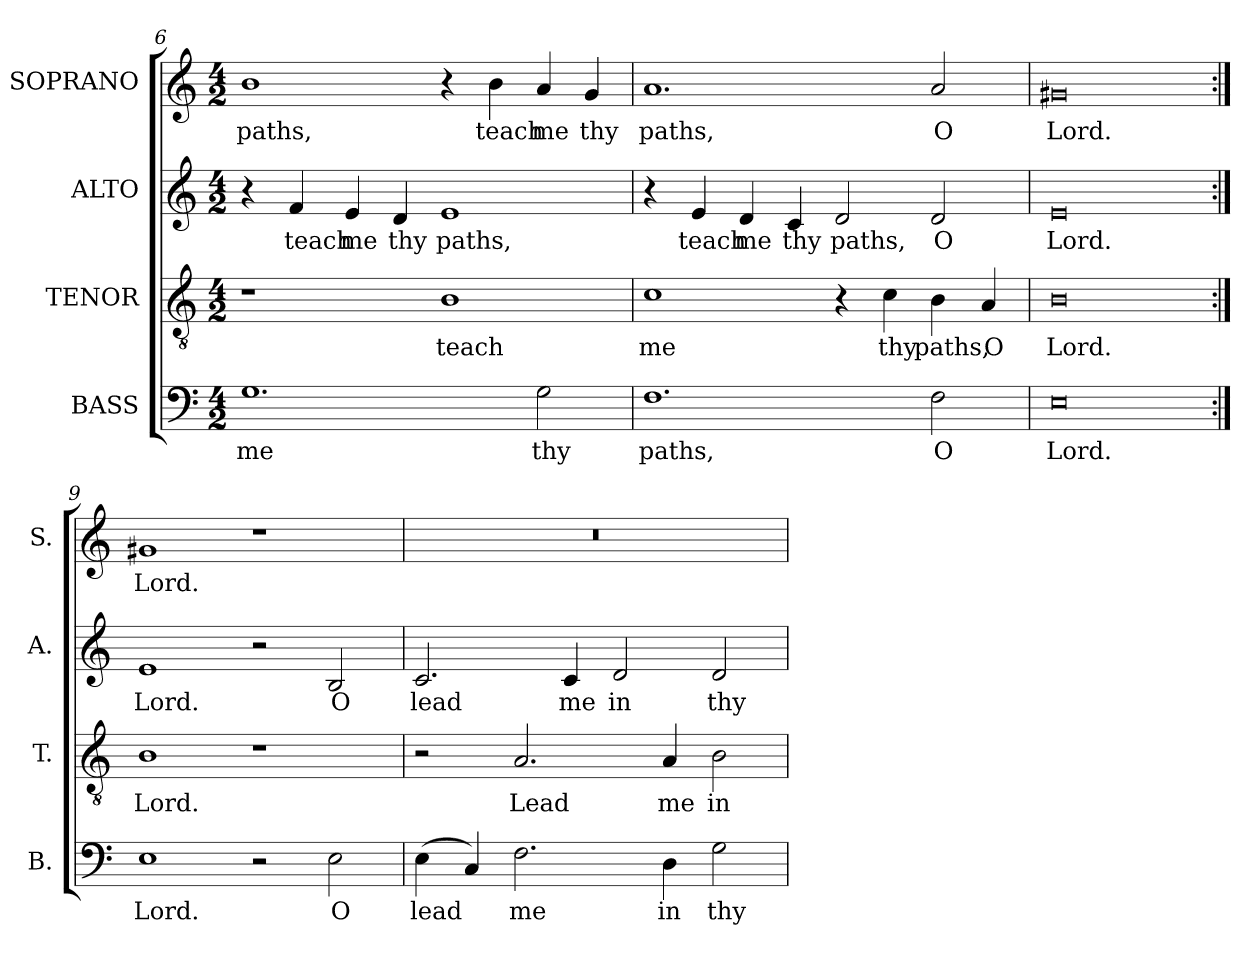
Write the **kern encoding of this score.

**kern	**text	**kern	**text	**kern	**text	**kern	**text
*part4	*part4	*part3	*part3	*part2	*part2	*part1	*part1
*staff4	*staff4	*staff3	*staff3	*staff2	*staff2	*staff1	*staff1
*I"BASS	*	*I"TENOR	*	*I"ALTO	*	*I"SOPRANO	*
*I'B.	*	*I'T.	*	*I'A.	*	*I'S.	*
!!LO:LB:g=z
*clefF4	*	*clefGv2	*	*clefG2	*	*clefG2	*
*	*	*ITrd7c12	*	*	*	*	*
*k[]	*	*k[]	*	*k[]	*	*k[]	*
*C:	*	*C:	*	*C:	*	*C:	*
*M4/2	*	*M4/2	*	*M4/2	*	*M4/2	*
=6	=6	=6	=6	=6	=6	=6	=6
!	!LO:LY:b:color=#000000	!	!	!	!	!	!
!	!	!	!	!	!	!	!LO:LY:b:color=#000000
1.Gi	me	1r	.	4r	.	1bi	paths,
!	!	!	!	!	!LO:LY:b:color=#000000	!	!
.	.	.	.	4fi/	teach	.	.
!	!	!	!	!	!LO:LY:b:color=#000000	!	!
.	.	.	.	4ei/	me	.	.
!	!	!	!	!	!LO:LY:b:color=#000000	!	!
.	.	.	.	4di/	thy	.	.
!	!	!	!LO:LY:b:color=#000000	!	!	!	!
!	!	!	!	!	!LO:LY:b:color=#000000	!	!
.	.	1BBi	teach	1ei	paths,	4r	.
!	!	!	!	!	!	!	!LO:LY:b:color=#000000
.	.	.	.	.	.	4bi\	teach
!	!LO:LY:b:color=#000000	!	!	!	!	!	!
!	!	!	!	!	!	!	!LO:LY:b:color=#000000
2Gi\	thy	.	.	.	.	4ai/	me
!	!	!	!	!	!	!	!LO:LY:b:color=#000000
.	.	.	.	.	.	4gi/	thy
=7	=7	=7	=7	=7	=7	=7	=7
!	!LO:LY:b:color=#000000	!	!	!	!	!	!
!	!	!	!LO:LY:b:color=#000000	!	!	!	!
!	!	!	!	!	!	!	!LO:LY:b:color=#000000
1.Fi	paths,	1Ci	me	4r	.	1.ai	paths,
!	!	!	!	!	!LO:LY:b:color=#000000	!	!
.	.	.	.	4ei/	teach	.	.
!	!	!	!	!	!LO:LY:b:color=#000000	!	!
.	.	.	.	4di/	me	.	.
!	!	!	!	!	!LO:LY:b:color=#000000	!	!
.	.	.	.	4ci/	thy	.	.
!	!	!	!	!	!LO:LY:b:color=#000000	!	!
.	.	4r	.	2di/	paths,	.	.
!	!	!	!LO:LY:b:color=#000000	!	!	!	!
.	.	4Ci\	thy	.	.	.	.
!	!LO:LY:b:color=#000000	!	!	!	!	!	!
!	!	!	!LO:LY:b:color=#000000	!	!	!	!
!	!	!	!	!	!LO:LY:b:color=#000000	!	!
!	!	!	!	!	!	!	!LO:LY:b:color=#000000
2Fi\	O	4BBi\	paths,	2di/	O	2ai/	O
!	!	!	!LO:LY:b:color=#000000	!	!	!	!
.	.	4AAi/	O	.	.	.	.
=8	=8	=8	=8	=8	=8	=8	=8
!	!LO:LY:b:color=#000000	!	!	!	!	!	!
!	!	!	!LO:LY:b:color=#000000	!	!	!	!
!	!	!	!	!	!LO:LY:b:color=#000000	!	!
!	!	!	!	!	!	!	!LO:LY:b:color=#000000
0Ei	Lord.	0BBi	Lord.	0ei	Lord.	0g#Xi	Lord.
=9:|!	=9:|!	=9:|!	=9:|!	=9:|!	=9:|!	=9:|!	=9:|!
!	!LO:LY:b:color=#000000	!	!	!	!	!	!
!	!	!	!LO:LY:b:color=#000000	!	!	!	!
!	!	!	!	!	!LO:LY:b:color=#000000	!	!
!	!	!	!	!	!	!	!LO:LY:b:color=#000000
1Ei	Lord.	1BBi	Lord.	1ei	Lord.	1g#Xi	Lord.
2r	.	1r	.	2r	.	1r	.
!	!LO:LY:b:color=#000000	!	!	!	!	!	!
!	!	!	!	!	!LO:LY:b:color=#000000	!	!
2Ei\	O	.	.	2Bi/	O	.	.
=10	=10	=10	=10	=10	=10	=10	=10
!	!LO:LY:b:color=#000000	!	!	!	!	!	!
!	!	!	!	!	!LO:LY:b:color=#000000	!LO:N:vis=1	!
(4Ei\	lead	2r	.	2.ci/	lead	0r	.
4Ci/)	.	.	.	.	.	.	.
!	!LO:LY:b:color=#000000	!	!	!	!	!	!
!	!	!	!LO:LY:b:color=#000000	!	!	!	!
2.Fi\	me	2.AAi/	Lead	.	.	.	.
!	!	!	!	!	!LO:LY:b:color=#000000	!	!
.	.	.	.	4ci/	me	.	.
!	!	!	!	!	!LO:LY:b:color=#000000	!	!
.	.	.	.	2di/	in	.	.
!	!LO:LY:b:color=#000000	!	!	!	!	!	!
!	!	!	!LO:LY:b:color=#000000	!	!	!	!
4Di\	in	4AAi/	me	.	.	.	.
!	!LO:LY:b:color=#000000	!	!	!	!	!	!
!	!	!	!LO:LY:b:color=#000000	!	!	!	!
!	!	!	!	!	!LO:LY:b:color=#000000	!	!
2Gi\	thy	2BBi\	in	2di/	thy	.	.
=	=	=	=	=	=	=	=
*-	*-	*-	*-	*-	*-	*-	*-
